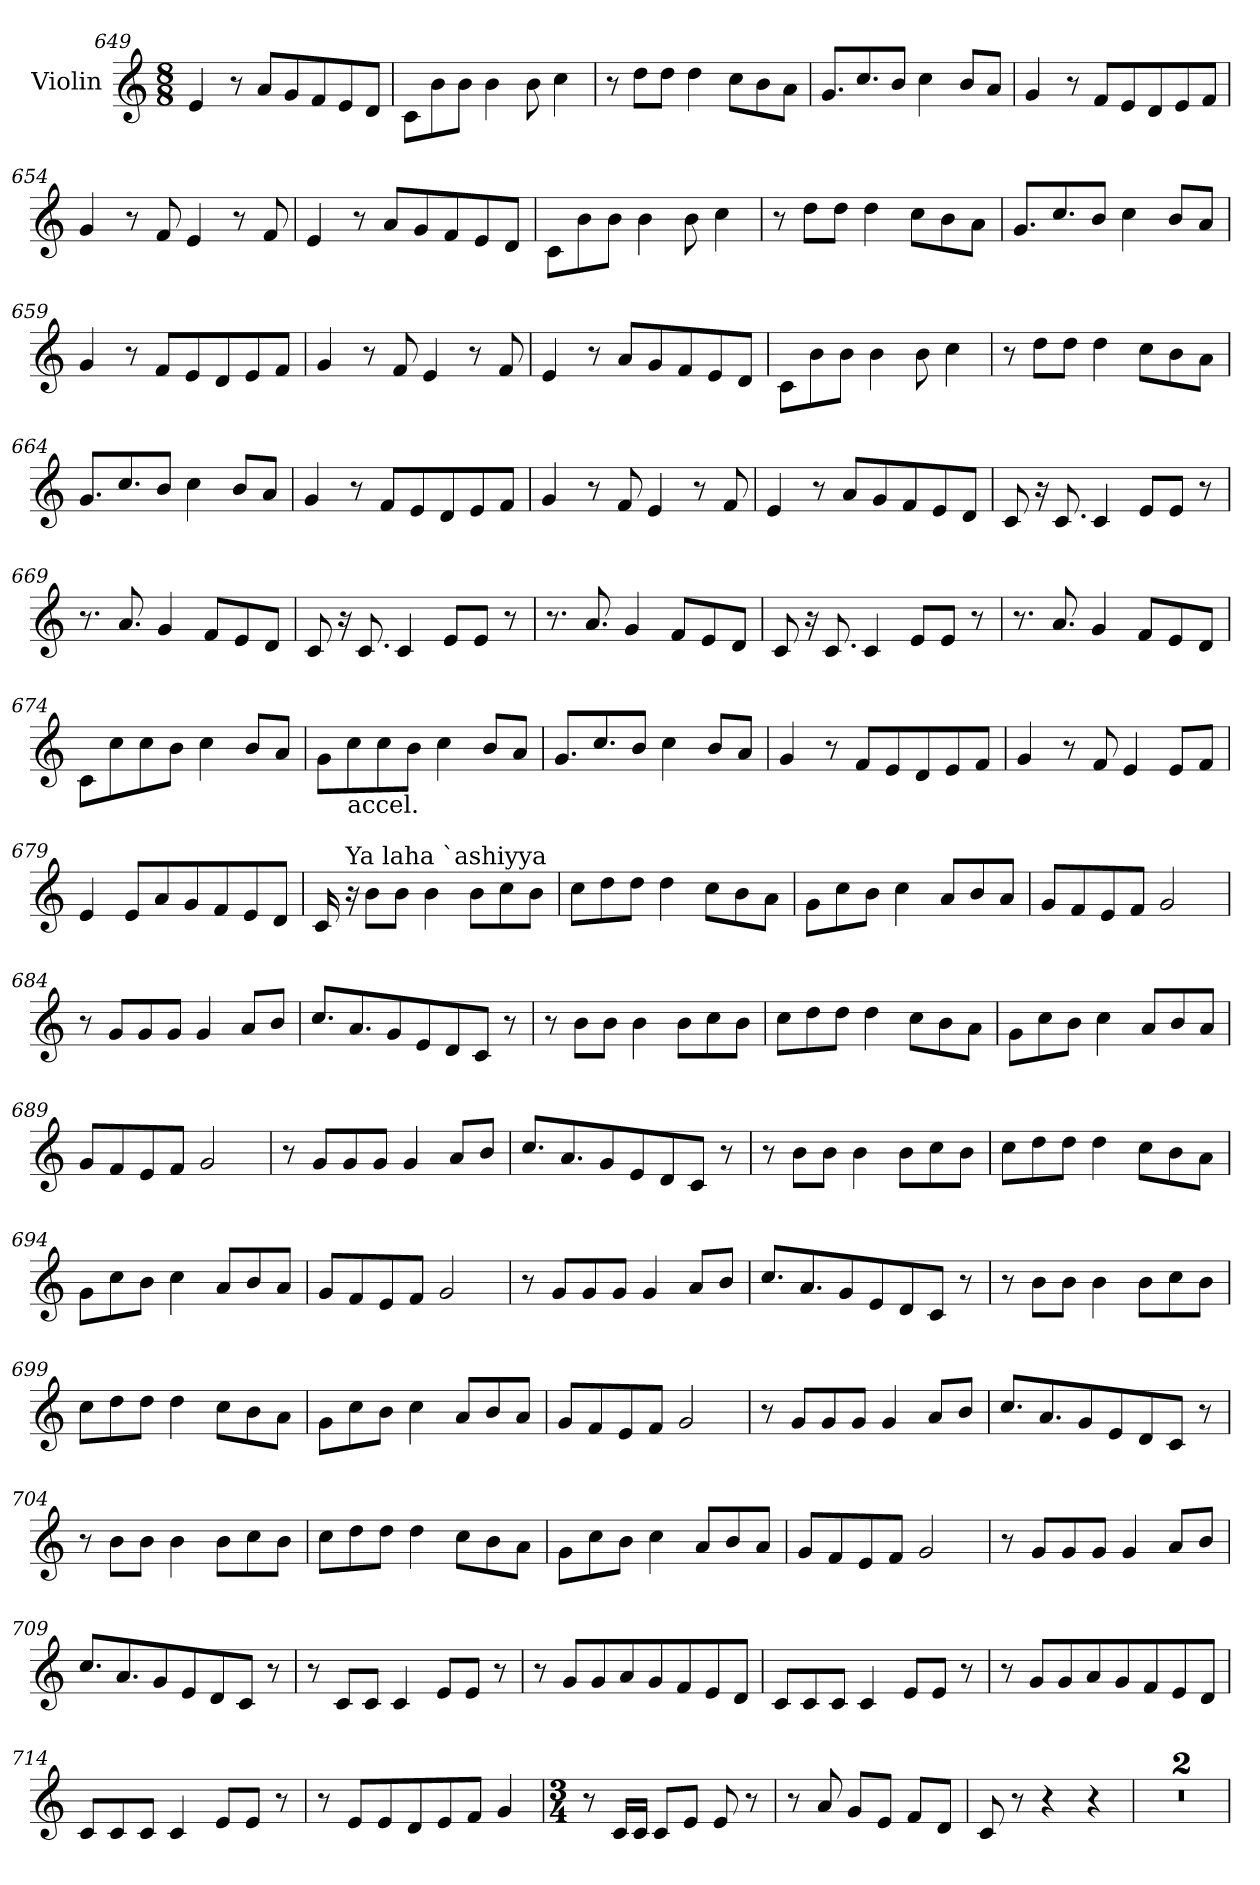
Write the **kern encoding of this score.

**kern
*part1
*staff1
*I"Violin
!!LO:PB:g=z
*clefG2
*k[]
*C:
*M8/8
=649
4e/
8r
8a/L
8g/
8f/
8e/
8d/J
=650
8c\L
8b\
8b\J
4b\
8b\
4cc\
!!LO:PB:g=z
=651
8r
8dd\L
8dd\J
4dd\
8cc\L
8b\
8a\J
=652
8.g/L
8.cc/
8b/J
4cc\
8b/L
8a/J
!!LO:PB:g=z
=653
4g/
8r
8f/L
8e/
8d/
8e/
8f/J
=654
4g/
8r
8f/
4e/
8r
8f/
!!LO:PB:g=z
=655
4e/
8r
8a/L
8g/
8f/
8e/
8d/J
=656
8c\L
8b\
8b\J
4b\
8b\
4cc\
!!LO:PB:g=z
=657
8r
8dd\L
8dd\J
4dd\
8cc\L
8b\
8a\J
=658
8.g/L
8.cc/
8b/J
4cc\
8b/L
8a/J
!!LO:PB:g=z
=659
4g/
8r
8f/L
8e/
8d/
8e/
8f/J
=660
4g/
8r
8f/
4e/
8r
8f/
!!LO:PB:g=z
=661
4e/
8r
8a/L
8g/
8f/
8e/
8d/J
=662
8c\L
8b\
8b\J
4b\
8b\
4cc\
!!LO:PB:g=z
=663
8r
8dd\L
8dd\J
4dd\
8cc\L
8b\
8a\J
=664
8.g/L
8.cc/
8b/J
4cc\
8b/L
8a/J
!!LO:PB:g=z
=665
4g/
8r
8f/L
8e/
8d/
8e/
8f/J
=666
4g/
8r
8f/
4e/
8r
8f/
!!LO:PB:g=z
=667
4e/
8r
8a/L
8g/
8f/
8e/
8d/J
=668
8c/
16r
8.c/
4c/
8e/L
8e/J
8r
!!LO:PB:g=z
=669
8.r
8.a/
4g/
8f/L
8e/
8d/J
=670
8c/
16r
8.c/
4c/
8e/L
8e/J
8r
=671
8.r
8.a/
4g/
8f/L
8e/
8d/J
=672
8c/
16r
8.c/
4c/
8e/L
8e/J
8r
!!LO:PB:g=z
=673
8.r
8.a/
4g/
8f/L
8e/
8d/J
=674
8c\L
8cc\
8cc\
8b\J
4cc\
8b/L
8a/J
!!LO:PB:g=z
=675
8g\L
!LO:TX:b:t=accel.
8cc\
8cc\
8b\J
4cc\
8b/L
8a/J
=676
8.g/L
8.cc/
8b/J
4cc\
8b/L
8a/J
!!LO:PB:g=z
=677
4g/
8r
8f/L
8e/
8d/
8e/
8f/J
=678
4g/
8r
8f/
4e/
8e/L
8f/J
!!LO:PB:g=z
=679
4e/
8e/L
8a/
8g/
8f/
8e/
8d/J
=680
*MM100
16c/
!LO:TX:a:t=Ya laha `ashiyya
16r
8b\L
8b\J
4b\
8b\L
8cc\
8b\J
!!LO:PB:g=z
=681
8cc\L
8dd\
8dd\J
4dd\
8cc\L
8b\
8a\J
=682
8g\L
8cc\
8b\J
4cc\
8a/L
8b/
8a/J
!!LO:PB:g=z
=683
8g/L
8f/
8e/
8f/J
2g/
=684
8r
8g/L
8g/
8g/J
4g/
8a/L
8b/J
!!LO:PB:g=z
=685
8.cc/L
8.a/
8g/
8e/
8d/
8c/J
8r
=686
8r
8b\L
8b\J
4b\
8b\L
8cc\
8b\J
!!LO:PB:g=z
=687
8cc\L
8dd\
8dd\J
4dd\
8cc\L
8b\
8a\J
=688
8g\L
8cc\
8b\J
4cc\
8a/L
8b/
8a/J
!!LO:PB:g=z
=689
8g/L
8f/
8e/
8f/J
2g/
=690
8r
8g/L
8g/
8g/J
4g/
8a/L
8b/J
!!LO:PB:g=z
=691
8.cc/L
8.a/
8g/
8e/
8d/
8c/J
8r
=692
8r
8b\L
8b\J
4b\
8b\L
8cc\
8b\J
!!LO:PB:g=z
=693
8cc\L
8dd\
8dd\J
4dd\
8cc\L
8b\
8a\J
=694
8g\L
8cc\
8b\J
4cc\
8a/L
8b/
8a/J
=695
8g/L
8f/
8e/
8f/J
2g/
!!LO:PB:g=z
=696
8r
8g/L
8g/
8g/J
4g/
8a/L
8b/J
=697
8.cc/L
8.a/
8g/
8e/
8d/
8c/J
8r
!!LO:PB:g=z
=698
8r
8b\L
8b\J
4b\
8b\L
8cc\
8b\J
=699
8cc\L
8dd\
8dd\J
4dd\
8cc\L
8b\
8a\J
!!LO:PB:g=z
=700
8g\L
8cc\
8b\J
4cc\
8a/L
8b/
8a/J
=701
8g/L
8f/
8e/
8f/J
2g/
!!LO:PB:g=z
=702
8r
8g/L
8g/
8g/J
4g/
8a/L
8b/J
=703
8.cc/L
8.a/
8g/
8e/
8d/
8c/J
8r
=704
8r
8b\L
8b\J
4b\
8b\L
8cc\
8b\J
=705
8cc\L
8dd\
8dd\J
4dd\
8cc\L
8b\
8a\J
!!LO:PB:g=z
=706
8g\L
8cc\
8b\J
4cc\
8a/L
8b/
8a/J
=707
8g/L
8f/
8e/
8f/J
2g/
=708
8r
8g/L
8g/
8g/J
4g/
8a/L
8b/J
!!LO:PB:g=z
=709
8.cc/L
8.a/
8g/
8e/
8d/
8c/J
8r
!!LO:PB:g=z
=710
8r
8c/L
8c/J
4c/
8e/L
8e/J
8r
=711
8r
8g/L
8g/
8a/
8g/
8f/
8e/
8d/J
=712
8c/L
8c/
8c/J
4c/
8e/L
8e/J
8r
!!LO:PB:g=z
=713
8r
8g/L
8g/
8a/
8g/
8f/
8e/
8d/J
!!LO:PB:g=z
=714
8c/L
8c/
8c/J
4c/
8e/L
8e/J
8r
=715
8r
8e/L
8e/
8d/
8e/
8f/J
4g/
=716
*M3/4
*MM70
8r
16c/LL
16c/JJ
8c/L
8e/J
8e/
8r
!!LO:PB:g=z
=717
8r
8a/
8g/L
8e/J
8f/L
8d/J
=718
8c/
8r
4r
4r
!!LO:PB:g=z
=719
2.r
=720
2.r
=
*-
